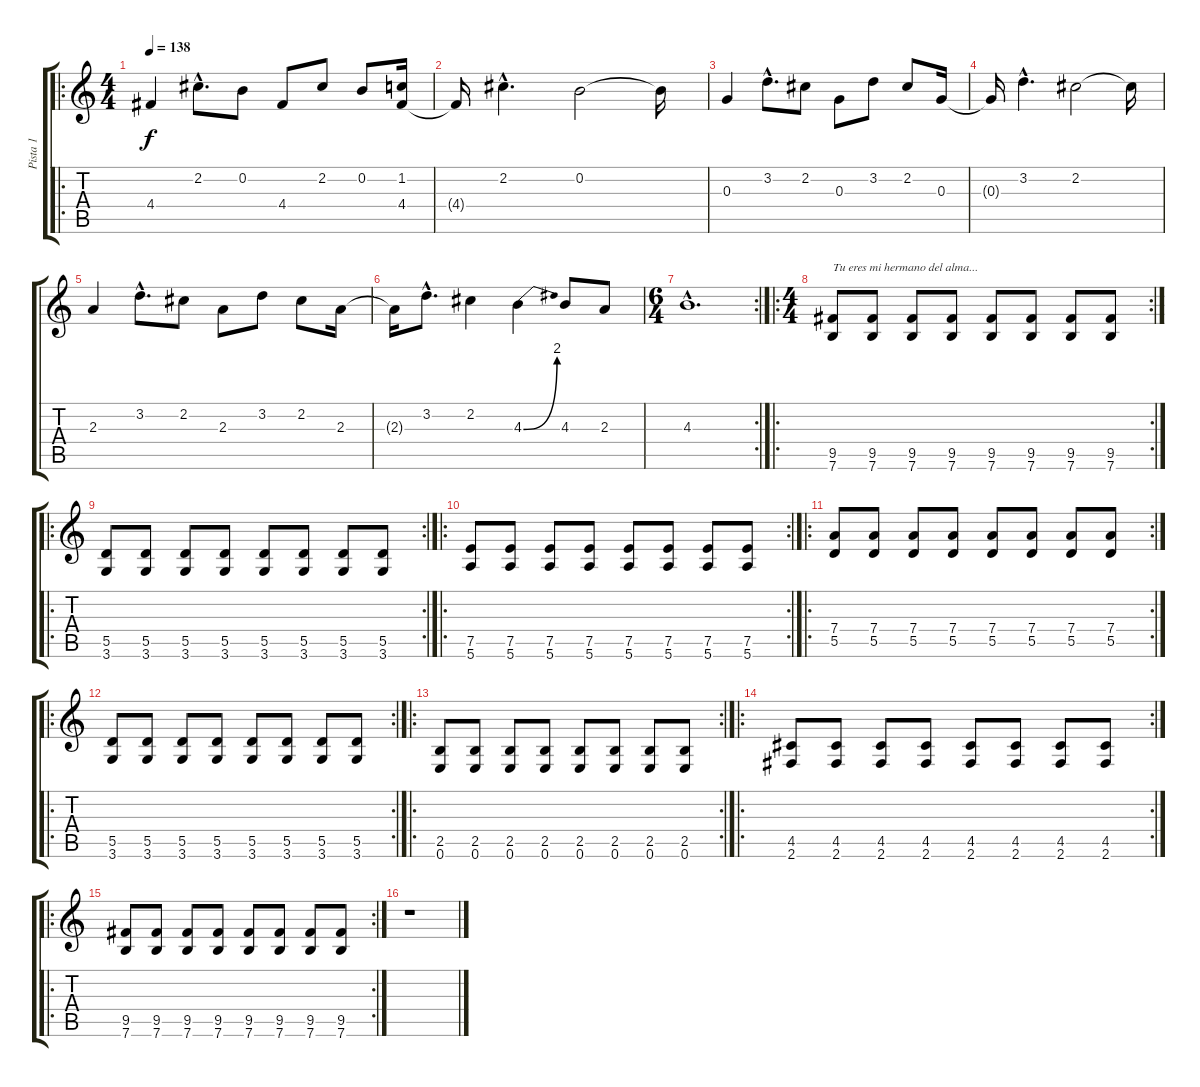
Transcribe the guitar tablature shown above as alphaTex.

\track ("Pista 1" "Pista 1") {instrument distortionguitar}
\staff {score tabs}
\tuning (E4 B3 G3 D3 A2 E2) {hide}
\ro
\ts (4 4)
\tempo 138
\clef g2
\ks c
4.4.4{dy f instrument distortionguitar} 2.2{hac}.8{d} 0.2.8 4.4.8 2.2.8 0.2.8 (1.2 4.4).16 |
4.4{t}.16 2.2{hac}.4{d} 0.2.2 0.2{t}.16 |
0.3.4 3.2{hac}.8{d} 2.2.8 0.3.8 3.2.8 2.2.8 0.3.16 |
0.3{t}.16 3.2{hac}.4{d} 2.2.2 2.2{t}.16 |
2.3.4 3.2{hac}.8{d} 2.2.8 2.3.8 3.2.8 2.2.8 2.3.16 |
2.3{t}.16 3.2{hac}.8{d} 2.2.4 4.3{be (bend 0 0 60 8)}.4 4.3.8 2.3.8 |
\rc 2
\ts (6 4)
4.3{hac}.1{d} |
\ro
\rc 2
\ts (4 4)
(9.5 7.6).8{txt "Tu eres mi hermano del alma..."} (9.5 7.6).8 (9.5 7.6).8 (9.5 7.6).8 (9.5 7.6).8 (9.5 7.6).8 (9.5 7.6).8 (9.5 7.6).8 |
\ro
\rc 2
(5.5 3.6).8 (5.5 3.6).8 (5.5 3.6).8 (5.5 3.6).8 (5.5 3.6).8 (5.5 3.6).8 (5.5 3.6).8 (5.5 3.6).8 |
\ro
\rc 2
(7.5 5.6).8 (7.5 5.6).8 (7.5 5.6).8 (7.5 5.6).8 (7.5 5.6).8 (7.5 5.6).8 (7.5 5.6).8 (7.5 5.6).8 |
\ro
\rc 2
(7.4 5.5).8 (7.4 5.5).8 (7.4 5.5).8 (7.4 5.5).8 (7.4 5.5).8 (7.4 5.5).8 (7.4 5.5).8 (7.4 5.5).8 |
\ro
\rc 2
(5.5 3.6).8 (5.5 3.6).8 (5.5 3.6).8 (5.5 3.6).8 (5.5 3.6).8 (5.5 3.6).8 (5.5 3.6).8 (5.5 3.6).8 |
\ro
\rc 2
(2.5 0.6).8 (2.5 0.6).8 (2.5 0.6).8 (2.5 0.6).8 (2.5 0.6).8 (2.5 0.6).8 (2.5 0.6).8 (2.5 0.6).8 |
\ro
\rc 2
(4.5 2.6).8 (4.5 2.6).8 (4.5 2.6).8 (4.5 2.6).8 (4.5 2.6).8 (4.5 2.6).8 (4.5 2.6).8 (4.5 2.6).8 |
\ro
\rc 2
(9.5 7.6).8 (9.5 7.6).8 (9.5 7.6).8 (9.5 7.6).8 (9.5 7.6).8 (9.5 7.6).8 (9.5 7.6).8 (9.5 7.6).8 |
r.1
